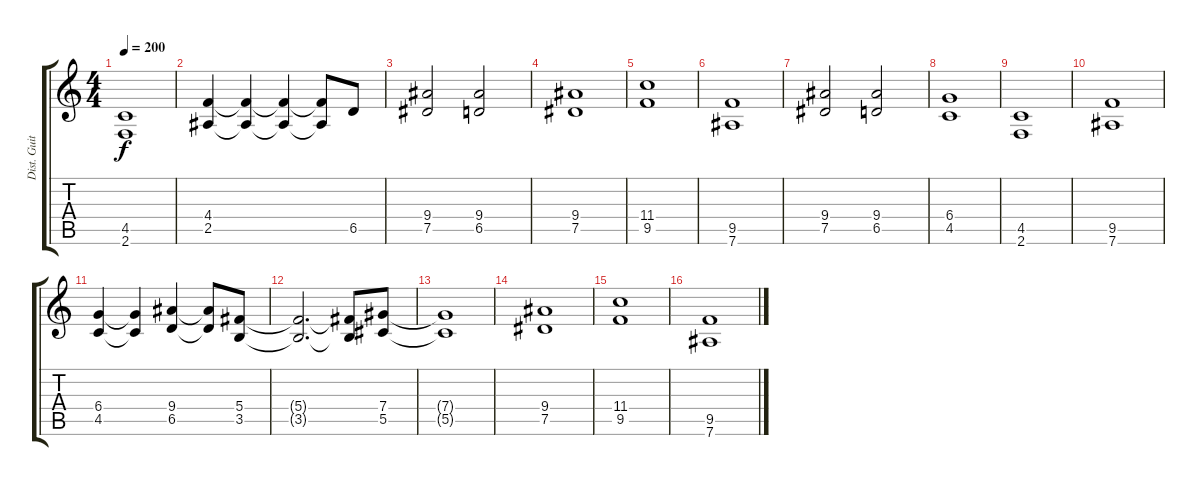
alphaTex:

\track ("Dist. Guitar 2" "Dist. Guit") {instrument distortionguitar}
\staff {score tabs}
\tuning (Eb4 Bb3 Gb3 Db3 Ab2 Eb2) {hide}
\ts (4 4)
\tempo 200
\clef g2
\ks c
(4.5 2.6).1{dy f} |
(4.4 2.5).4 (4.4{t} 2.5{t}).4 (4.4{t} 2.5{t}).4 (4.4{t} 2.5{t}).8 6.5.8 |
(9.4 7.5).2 (9.4 6.5).2 |
(9.4 7.5).1 |
(11.4 9.5).1 |
(9.5 7.6).1 |
(9.4 7.5).2 (9.4 6.5).2 |
(6.4 4.5).1 |
(4.5 2.6).1 |
(9.5 7.6).1 |
(6.4 4.5).4 (6.4{t} 4.5{t}).4 (9.4 6.5).4 (9.4{t} 6.5{t}).8 (5.4 3.5).8 |
(5.4{t} 3.5{t}).2{d} (5.4{t} 3.5{t}).8 (7.4 5.5).8 |
(7.4{t} 5.5{t}).1 |
(9.4 7.5).1 |
(11.4 9.5).1 |
(9.5 7.6).1
